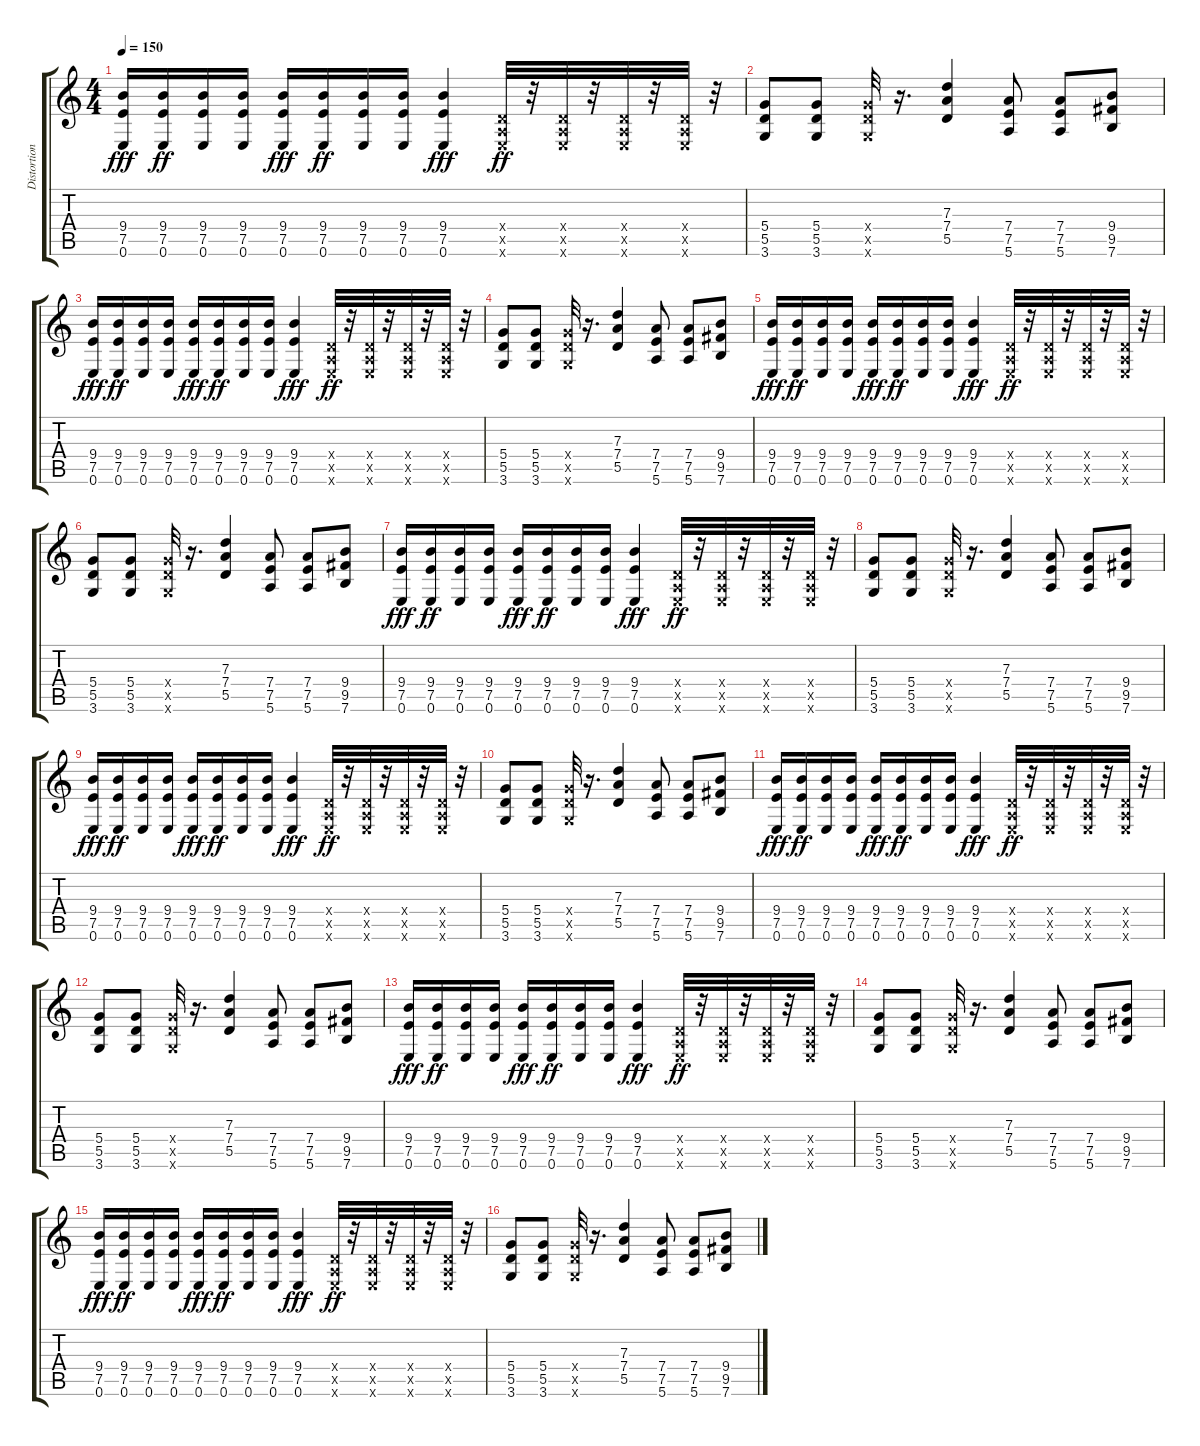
\track ("Distortion Rythem Guitar" "Distortion") {instrument distortionguitar}
\staff {score tabs}
\tuning (E4 B3 G3 D3 A2 E2) {hide}
\ts (4 4)
\tempo 150
\clef g2
\ks c
(9.4 7.5 0.6).16{dy fff} (9.4 7.5 0.6).16{dy ff} (9.4 7.5 0.6).16 (9.4 7.5 0.6).16 (9.4 7.5 0.6).16{dy fff} (9.4 7.5 0.6).16{dy ff} (9.4 7.5 0.6).16 (9.4 7.5 0.6).16 (9.4 7.5 0.6).4{dy fff} (0.4{x} 0.5{x} 0.6{x}).32{dy ff} r.32 (0.4{x} 0.5{x} 0.6{x}).32 r.32 (0.4{x} 0.5{x} 0.6{x}).32 r.32 (0.4{x} 0.5{x} 0.6{x}).32 r.32 |
(5.4 5.5 3.6).8 (5.4 5.5 3.6).8 (5.4{x} 5.5{x} 3.6{x}).32 r.16{d} (7.3 7.4 5.5).4 (7.4 7.5 5.6).8 (7.4 7.5 5.6).8 (9.4 9.5 7.6).8 |
(9.4 7.5 0.6).16{dy fff} (9.4 7.5 0.6).16{dy ff} (9.4 7.5 0.6).16 (9.4 7.5 0.6).16 (9.4 7.5 0.6).16{dy fff} (9.4 7.5 0.6).16{dy ff} (9.4 7.5 0.6).16 (9.4 7.5 0.6).16 (9.4 7.5 0.6).4{dy fff} (0.4{x} 0.5{x} 0.6{x}).32{dy ff} r.32 (0.4{x} 0.5{x} 0.6{x}).32 r.32 (0.4{x} 0.5{x} 0.6{x}).32 r.32 (0.4{x} 0.5{x} 0.6{x}).32 r.32 |
(5.4 5.5 3.6).8 (5.4 5.5 3.6).8 (5.4{x} 5.5{x} 3.6{x}).32 r.16{d} (7.3 7.4 5.5).4 (7.4 7.5 5.6).8 (7.4 7.5 5.6).8 (9.4 9.5 7.6).8 |
(9.4 7.5 0.6).16{dy fff} (9.4 7.5 0.6).16{dy ff} (9.4 7.5 0.6).16 (9.4 7.5 0.6).16 (9.4 7.5 0.6).16{dy fff} (9.4 7.5 0.6).16{dy ff} (9.4 7.5 0.6).16 (9.4 7.5 0.6).16 (9.4 7.5 0.6).4{dy fff} (0.4{x} 0.5{x} 0.6{x}).32{dy ff} r.32 (0.4{x} 0.5{x} 0.6{x}).32 r.32 (0.4{x} 0.5{x} 0.6{x}).32 r.32 (0.4{x} 0.5{x} 0.6{x}).32 r.32 |
(5.4 5.5 3.6).8 (5.4 5.5 3.6).8 (5.4{x} 5.5{x} 3.6{x}).32 r.16{d} (7.3 7.4 5.5).4 (7.4 7.5 5.6).8 (7.4 7.5 5.6).8 (9.4 9.5 7.6).8 |
(9.4 7.5 0.6).16{dy fff} (9.4 7.5 0.6).16{dy ff} (9.4 7.5 0.6).16 (9.4 7.5 0.6).16 (9.4 7.5 0.6).16{dy fff} (9.4 7.5 0.6).16{dy ff} (9.4 7.5 0.6).16 (9.4 7.5 0.6).16 (9.4 7.5 0.6).4{dy fff} (0.4{x} 0.5{x} 0.6{x}).32{dy ff} r.32 (0.4{x} 0.5{x} 0.6{x}).32 r.32 (0.4{x} 0.5{x} 0.6{x}).32 r.32 (0.4{x} 0.5{x} 0.6{x}).32 r.32 |
(5.4 5.5 3.6).8 (5.4 5.5 3.6).8 (5.4{x} 5.5{x} 3.6{x}).32 r.16{d} (7.3 7.4 5.5).4 (7.4 7.5 5.6).8 (7.4 7.5 5.6).8 (9.4 9.5 7.6).8 |
(9.4 7.5 0.6).16{dy fff} (9.4 7.5 0.6).16{dy ff} (9.4 7.5 0.6).16 (9.4 7.5 0.6).16 (9.4 7.5 0.6).16{dy fff} (9.4 7.5 0.6).16{dy ff} (9.4 7.5 0.6).16 (9.4 7.5 0.6).16 (9.4 7.5 0.6).4{dy fff} (0.4{x} 0.5{x} 0.6{x}).32{dy ff} r.32 (0.4{x} 0.5{x} 0.6{x}).32 r.32 (0.4{x} 0.5{x} 0.6{x}).32 r.32 (0.4{x} 0.5{x} 0.6{x}).32 r.32 |
(5.4 5.5 3.6).8 (5.4 5.5 3.6).8 (5.4{x} 5.5{x} 3.6{x}).32 r.16{d} (7.3 7.4 5.5).4 (7.4 7.5 5.6).8 (7.4 7.5 5.6).8 (9.4 9.5 7.6).8 |
(9.4 7.5 0.6).16{dy fff} (9.4 7.5 0.6).16{dy ff} (9.4 7.5 0.6).16 (9.4 7.5 0.6).16 (9.4 7.5 0.6).16{dy fff} (9.4 7.5 0.6).16{dy ff} (9.4 7.5 0.6).16 (9.4 7.5 0.6).16 (9.4 7.5 0.6).4{dy fff} (0.4{x} 0.5{x} 0.6{x}).32{dy ff} r.32 (0.4{x} 0.5{x} 0.6{x}).32 r.32 (0.4{x} 0.5{x} 0.6{x}).32 r.32 (0.4{x} 0.5{x} 0.6{x}).32 r.32 |
(5.4 5.5 3.6).8 (5.4 5.5 3.6).8 (5.4{x} 5.5{x} 3.6{x}).32 r.16{d} (7.3 7.4 5.5).4 (7.4 7.5 5.6).8 (7.4 7.5 5.6).8 (9.4 9.5 7.6).8 |
(9.4 7.5 0.6).16{dy fff} (9.4 7.5 0.6).16{dy ff} (9.4 7.5 0.6).16 (9.4 7.5 0.6).16 (9.4 7.5 0.6).16{dy fff} (9.4 7.5 0.6).16{dy ff} (9.4 7.5 0.6).16 (9.4 7.5 0.6).16 (9.4 7.5 0.6).4{dy fff} (0.4{x} 0.5{x} 0.6{x}).32{dy ff} r.32 (0.4{x} 0.5{x} 0.6{x}).32 r.32 (0.4{x} 0.5{x} 0.6{x}).32 r.32 (0.4{x} 0.5{x} 0.6{x}).32 r.32 |
(5.4 5.5 3.6).8 (5.4 5.5 3.6).8 (5.4{x} 5.5{x} 3.6{x}).32 r.16{d} (7.3 7.4 5.5).4 (7.4 7.5 5.6).8 (7.4 7.5 5.6).8 (9.4 9.5 7.6).8 |
(9.4 7.5 0.6).16{dy fff} (9.4 7.5 0.6).16{dy ff} (9.4 7.5 0.6).16 (9.4 7.5 0.6).16 (9.4 7.5 0.6).16{dy fff} (9.4 7.5 0.6).16{dy ff} (9.4 7.5 0.6).16 (9.4 7.5 0.6).16 (9.4 7.5 0.6).4{dy fff} (0.4{x} 0.5{x} 0.6{x}).32{dy ff} r.32 (0.4{x} 0.5{x} 0.6{x}).32 r.32 (0.4{x} 0.5{x} 0.6{x}).32 r.32 (0.4{x} 0.5{x} 0.6{x}).32 r.32 |
(5.4 5.5 3.6).8 (5.4 5.5 3.6).8 (5.4{x} 5.5{x} 3.6{x}).32 r.16{d} (7.3 7.4 5.5).4 (7.4 7.5 5.6).8 (7.4 7.5 5.6).8 (9.4 9.5 7.6).8
